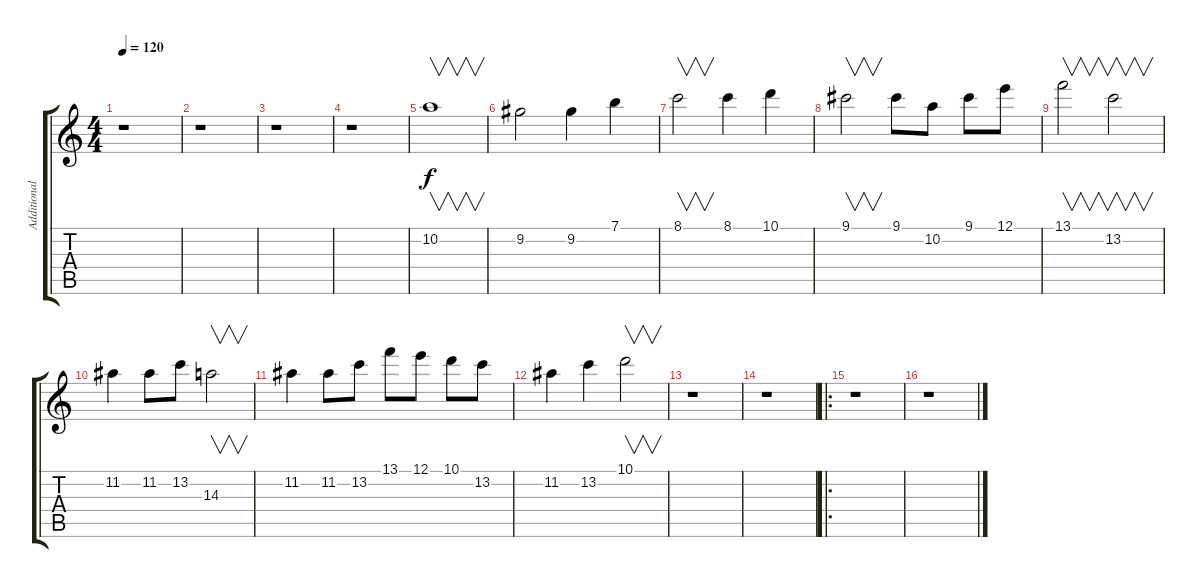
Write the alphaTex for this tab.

\track ("Additional Gtr." "Additional") {instrument overdrivenguitar}
\staff {score tabs}
\tuning (E4 B3 G3 D3 A2 E2) {hide}
\ts (4 4)
\tempo 120
\clef g2
\ks c
r.1{dy f} |
r.1 |
r.1 |
r.1 |
10.2.1{v} |
9.2.2 9.2.4 7.1.4 |
8.1.2{v} 8.1.4 10.1.4 |
9.1.2{v} 9.1.8 10.2.8 9.1.8 12.1.8 |
13.1.2{v} 13.2.2{v} |
11.2.4 11.2.8 13.2.8 14.3.2{v} |
11.2.4 11.2.8 13.2.8 13.1.8 12.1.8 10.1.8 13.2.8 |
11.2.4 13.2.4 10.1.2{v} |
r.1 |
r.1 |
\ro
r.1 |
r.1
